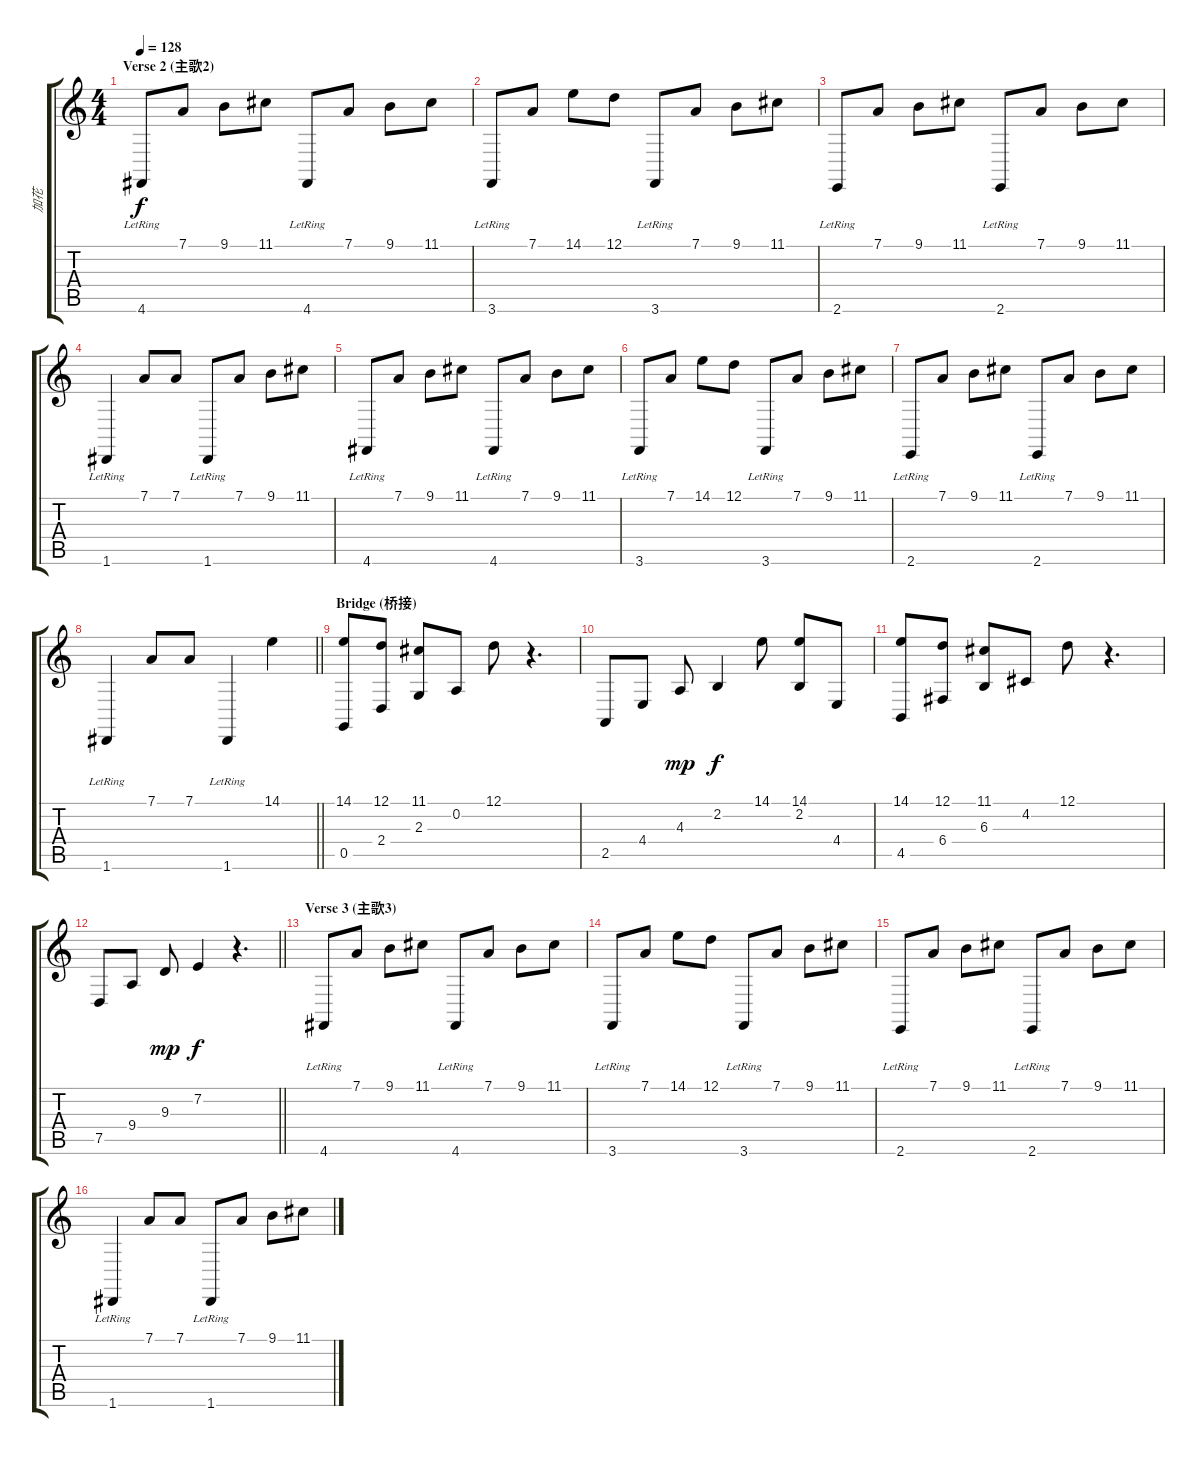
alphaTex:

\track ("加花" "加花") {instrument acousticgrandpiano}
\staff {score tabs}
\tuning (D4 A3 F3 C3 G2 D2) {hide}
\ts (4 4)
\section ("" "Verse 2 (主歌2)")
\tempo 128
\clef g2
\ks c
4.6{lr}.8{dy f} 7.1.8 9.1.8 11.1.8 4.6{lr}.8 7.1.8 9.1.8 11.1.8 |
3.6{lr}.8 7.1.8 14.1.8 12.1.8 3.6{lr}.8 7.1.8 9.1.8 11.1.8 |
2.6{lr}.8 7.1.8 9.1.8 11.1.8 2.6{lr}.8 7.1.8 9.1.8 11.1.8 |
1.6{lr}.4 7.1.8 7.1.8 1.6{lr}.8 7.1.8 9.1.8 11.1.8 |
4.6{lr}.8 7.1.8 9.1.8 11.1.8 4.6{lr}.8 7.1.8 9.1.8 11.1.8 |
3.6{lr}.8 7.1.8 14.1.8 12.1.8 3.6{lr}.8 7.1.8 9.1.8 11.1.8 |
2.6{lr}.8 7.1.8 9.1.8 11.1.8 2.6{lr}.8 7.1.8 9.1.8 11.1.8 |
\barLineRight lightlight
1.6{lr}.4 7.1.8 7.1.8 1.6{lr}.4 14.1.4 |
\section ("" "Bridge (桥接)")
(14.1 0.5).8 (12.1 2.4).8 (11.1 2.3).8 0.2.8 12.1.8 r.4{d} |
2.5.8 4.4.8 4.3.8{dy mp} 2.2.4{dy f} 14.1.8 (14.1 2.2).8 4.4.8 |
(14.1 4.5).8 (12.1 6.4).8 (11.1 6.3).8 4.2.8 12.1.8 r.4{d} |
\barLineRight lightlight
7.5.8 9.4.8 9.3.8{dy mp} 7.2.4{dy f} r.4{d} |
\section ("" "Verse 3 (主歌3)")
4.6{lr}.8 7.1.8 9.1.8 11.1.8 4.6{lr}.8 7.1.8 9.1.8 11.1.8 |
3.6{lr}.8 7.1.8 14.1.8 12.1.8 3.6{lr}.8 7.1.8 9.1.8 11.1.8 |
2.6{lr}.8 7.1.8 9.1.8 11.1.8 2.6{lr}.8 7.1.8 9.1.8 11.1.8 |
1.6{lr}.4 7.1.8 7.1.8 1.6{lr}.8 7.1.8 9.1.8 11.1.8
